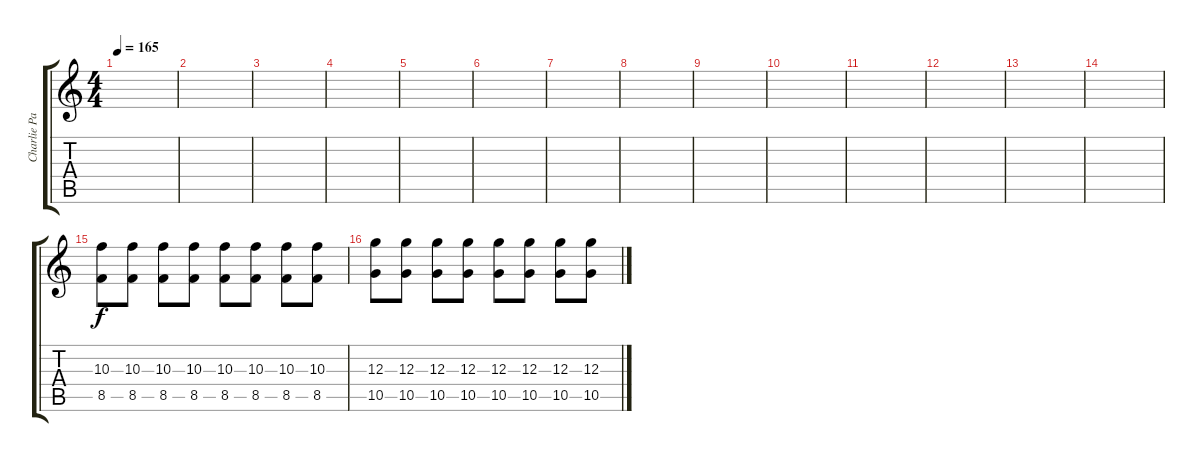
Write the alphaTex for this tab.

\track ("Charlie Parra 2" "Charlie Pa") {instrument distortionguitar}
\staff {score tabs}
\tuning (E4 B3 G3 D3 A2 E2) {hide}
\ts (4 4)
\tempo 165
\clef g2
\ks c
|
|
|
|
|
|
|
|
|
|
|
|
|
|
(10.3 8.5).8{volume 10} (10.3 8.5).8 (10.3 8.5).8 (10.3 8.5).8 (10.3 8.5).8 (10.3 8.5).8 (10.3 8.5).8 (10.3 8.5).8 |
(12.3 10.5).8 (12.3 10.5).8 (12.3 10.5).8 (12.3 10.5).8 (12.3 10.5).8 (12.3 10.5).8 (12.3 10.5).8 (12.3 10.5).8
